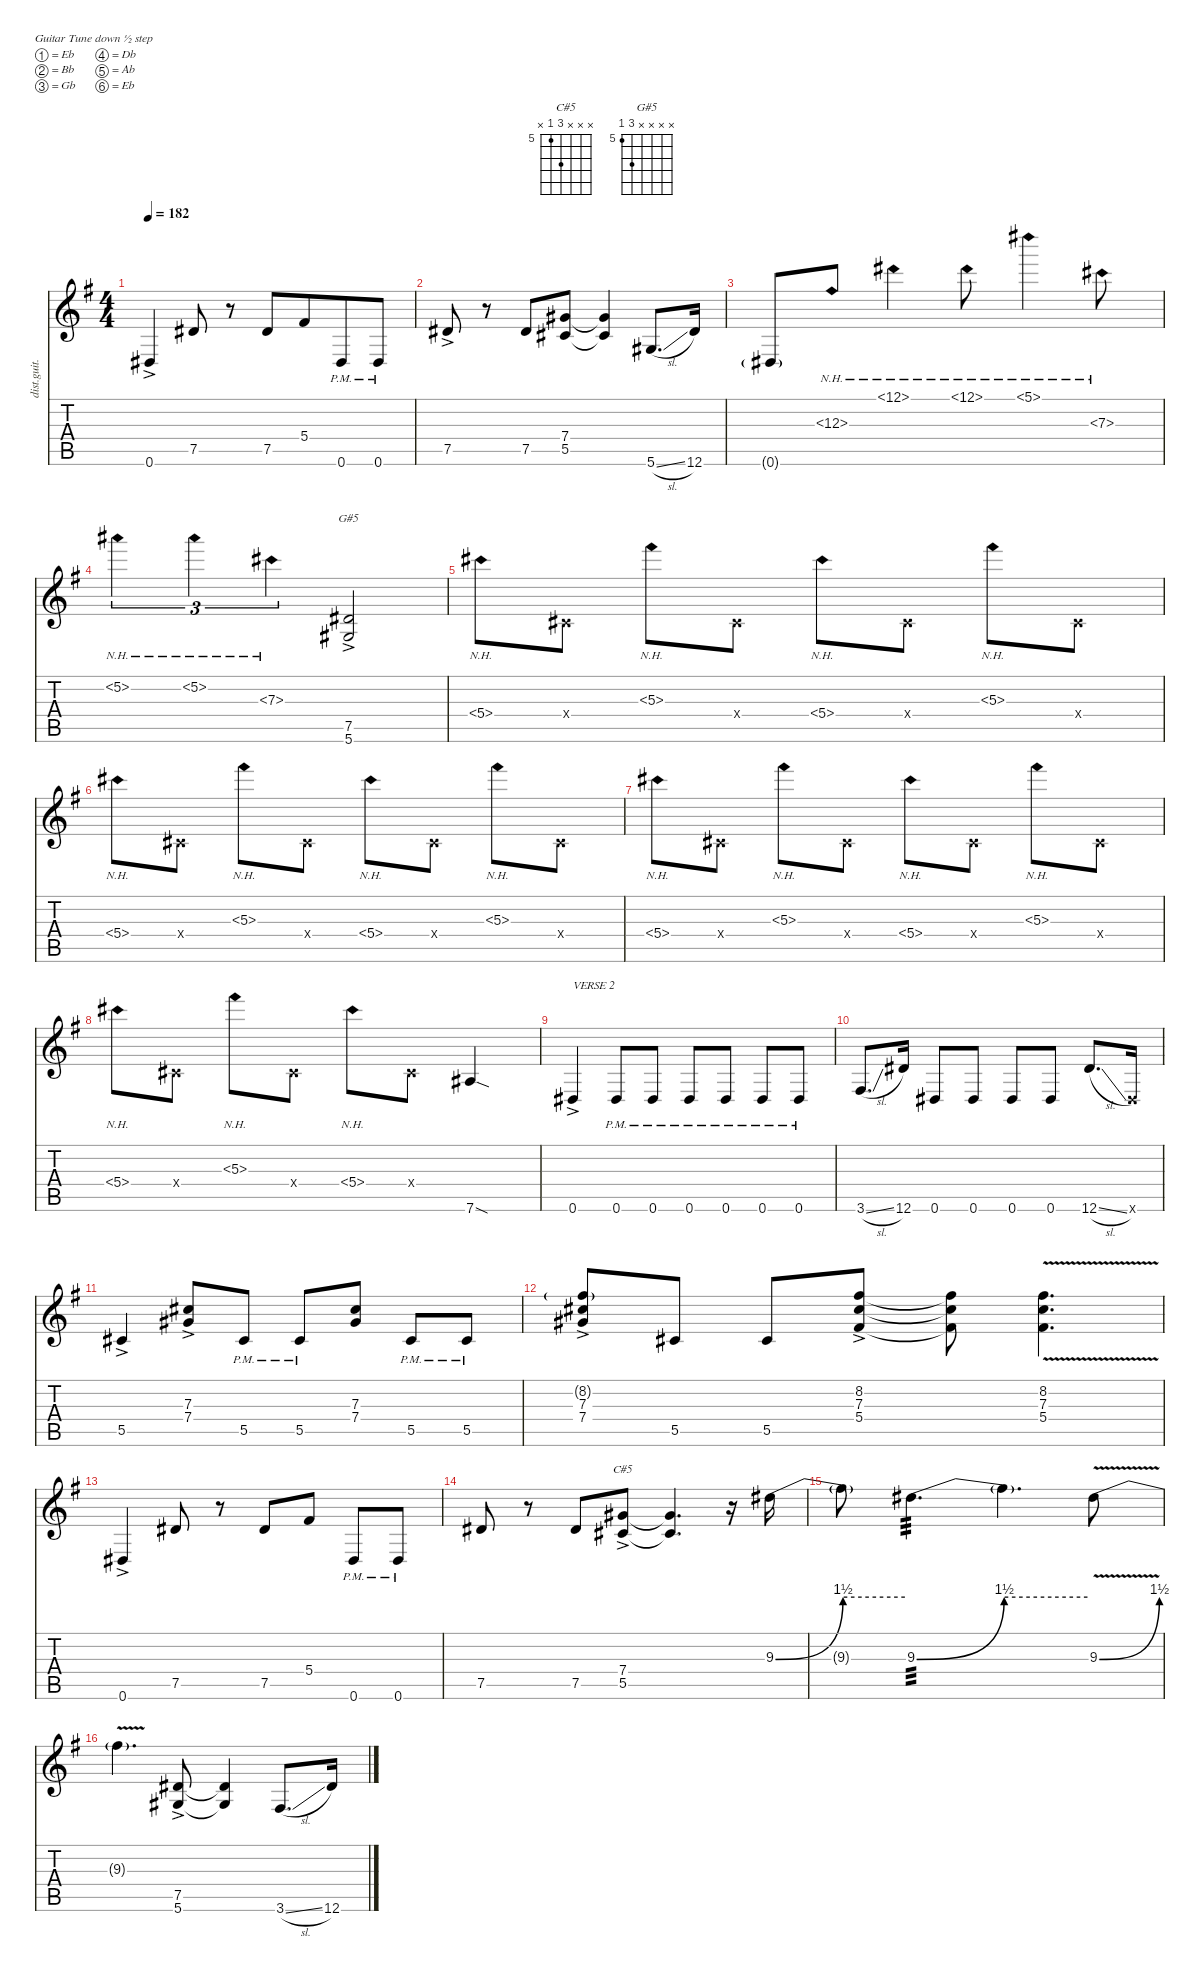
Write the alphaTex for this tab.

\defaultSystemsLayout 4
\hideDynamics
\bracketExtendMode nobrackets
\otherSystemsTrackNameOrientation horizontal
\track ("Distortion 1" "dist.guit.") {defaultSystemsLayout 2 instrument distortionguitar}
\staff {score tabs}
\tuning (Eb4 Bb3 Gb3 Db3 Ab2 Eb2)
\chord ("C#5" x x x 7 5 x) {firstfret 5}
\chord ("G#5" x x x x 7 5) {firstfret 5}
\ts (4 4)
\tempo 182
\clef g2
\ks g
0.6{ac acc #}.4{dy mf} 7.5{acc #}.8 r.8 7.5{acc #}.8{beam merge} 5.4{acc #}.8{beam merge} 0.6{pm acc #}.8{beam merge} 0.6{pm acc #}.8 |
7.5{ac acc #}.8 r.8 7.5{acc #}.8 (5.5{acc #} 7.4{acc #}).8 (7.4{t acc #} 5.5{t acc #}).4 5.6{sl acc #}.8{d} 12.6{acc #}.16 |
0.6{g acc #}.8 12.3{nh acc #}.8 12.1{nh acc #}.4 12.1{nh acc #}.8 5.1{nh acc #}.4 7.3{nh acc #}.8 |
5.2{nh acc #}.4{tu (3 2)} 5.2{nh acc #}.4{tu (3 2)} 7.3{nh acc #}.4{tu (3 2)} (5.6{ac acc #} 7.5{acc #}).2{ch "G#5"} |
5.4{nh acc #}.8 0.4{x acc #}.8 5.3{nh acc forcenatural}.8 0.4{x acc #}.8 5.4{nh acc #}.8 0.4{x acc #}.8 5.3{nh acc forcenatural}.8 0.4{x acc #}.8 |
5.4{nh acc #}.8 0.4{x acc #}.8 5.3{nh acc forcenatural}.8 0.4{x acc #}.8 5.4{nh acc #}.8 0.4{x acc #}.8 5.3{nh acc forcenatural}.8 0.4{x acc #}.8 |
5.4{nh acc #}.8 0.4{x acc #}.8 5.3{nh acc forcenatural}.8 0.4{x acc #}.8 5.4{nh acc #}.8 0.4{x acc #}.8 5.3{nh acc forcenatural}.8 0.4{x acc #}.8 |
5.4{nh acc #}.8 0.4{x acc #}.8 5.3{nh acc forcenatural}.8 0.4{x acc #}.8 5.4{nh acc #}.8 0.4{x acc #}.8 7.6{sod acc #}.4 |
0.6{ac acc #}.4{txt "VERSE 2" dy f} 0.6{pm acc #}.8 0.6{pm acc #}.8 0.6{pm acc #}.8 0.6{pm acc #}.8 0.6{pm acc #}.8 0.6{pm acc #}.8 |
3.6{sl acc #}.8{d} 12.6{acc #}.16 0.6{acc #}.8 0.6{acc #}.8 0.6{acc #}.8 0.6{acc #}.8 12.6{sl acc #}.8{d} 0.6{x acc #}.16 |
5.5{ac acc #}.4 (7.4{acc #} 7.3{ac acc #}).8 5.5{pm acc #}.8 5.5{pm acc #}.8 (7.4{acc #} 7.3{acc #}).8 5.5{pm acc #}.8 5.5{pm acc #}.8 |
(7.4{ac acc #} 7.3{acc #} 8.2{g acc #}).8 5.5{acc #}.8 5.5{acc #}.8 (5.4{ac acc #} 7.3{acc #} 8.2{acc #}).8 (8.2{t acc #} 7.3{t acc #} 5.4{t acc #}).8 (5.4{v acc #} 7.3{v acc #} 8.2{v acc #}).4{d} |
0.6{ac acc #}.4 7.5{acc #}.8 r.8 7.5{acc #}.8 5.4{acc #}.8 0.6{pm acc #}.8 0.6{pm acc #}.8 |
7.5{acc #}.8 r.8 7.5{acc #}.8 (5.5{ac acc #} 7.4{acc #}).8{ch "C#5"} (5.5{t acc #} 7.4{t acc #}).4{d} r.16 9.3{be (bend 0 0 14.399999999999999 6) acc #}.16 |
9.3{be (hold 0 6 60 6) t}.8 9.3{be (bend 0 0 14.399999999999999 6) acc #}.4{d tp 3} 9.3{be (hold 0 6 60 6) t}.4{d} 9.3{be (bend 0 0 13.2 6) v acc #}.8 |
9.3{v t}.4{d} (5.6{ac acc #} 7.5{acc #}).8 (7.5{t acc #} 5.6{t acc #}).4 3.6{sl acc #}.8{d} 12.6{acc #}.16
